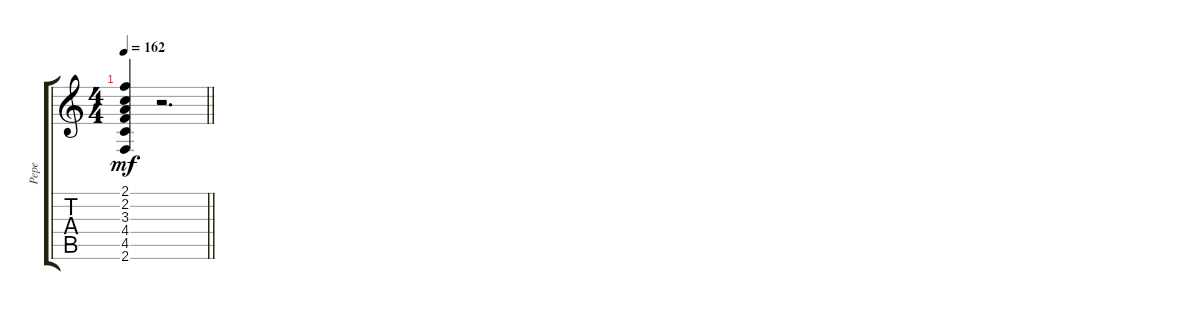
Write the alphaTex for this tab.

\track ("Pepe" "Pepe") {instrument acousticguitarnylon}
\staff {score tabs}
\tuning (Eb4 Bb3 Gb3 Db3 Ab2 Eb2) {hide}
\ts (4 4)
\tempo 162
\clef g2
\barLineRight lightlight
\ks c
(2.1 2.2 3.3 4.4 4.5 2.6).4{dy mf} r.2{d}
